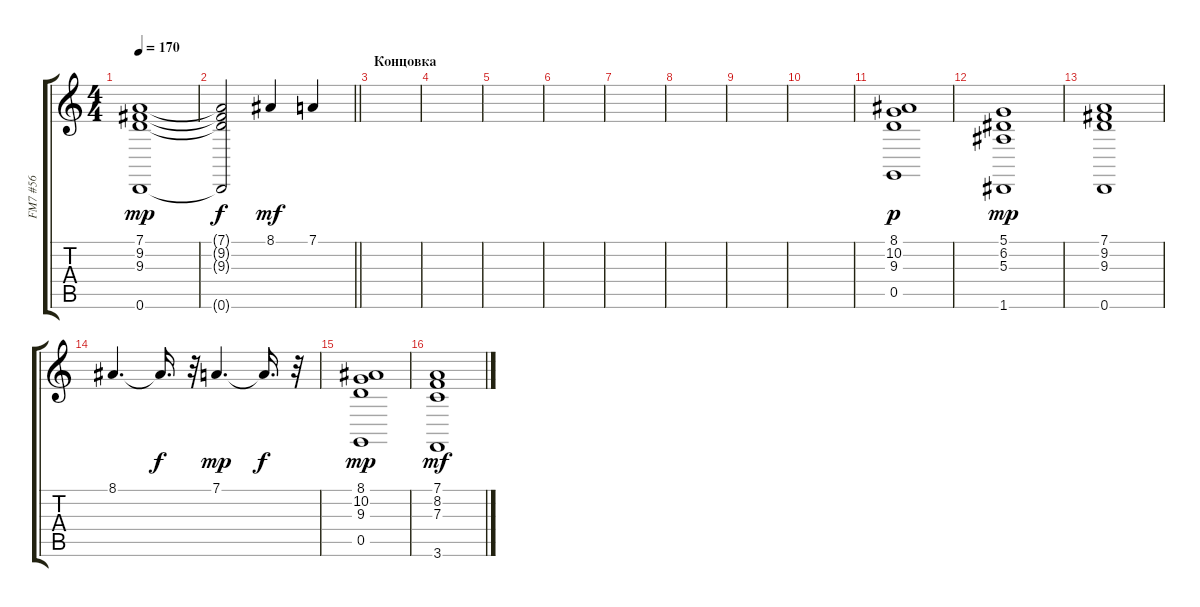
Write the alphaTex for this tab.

\track ("FM7 #56" "FM7 #56") {instrument stringensemble1}
\staff {score tabs}
\tuning (D4 A3 F3 C3 G2 D2) {hide}
\ts (4 4)
\tempo 170
\clef g2
\ks c
(7.1 9.2 9.3 0.6).1{dy mp} |
\barLineRight lightlight
(7.1{t} 9.2{t} 9.3{t} 0.6{t}).2{dy f} 8.1.4{dy mf} 7.1.4 |
\section ("" "Концовка")
|
|
|
|
|
|
|
|
(8.1 10.2 9.3 0.5).1{dy p} |
(5.1 6.2 5.3 1.6).1{dy mp} |
(7.1 9.2 9.3 0.6).1 |
8.1.4{d} 8.1{t}.16{d dy f} r.32 7.1.4{d dy mp} 7.1{t}.16{d dy f} r.32 |
(8.1 10.2 9.3 0.5).1{dy mp} |
(7.1 8.2 7.3 3.6).1{dy mf}
